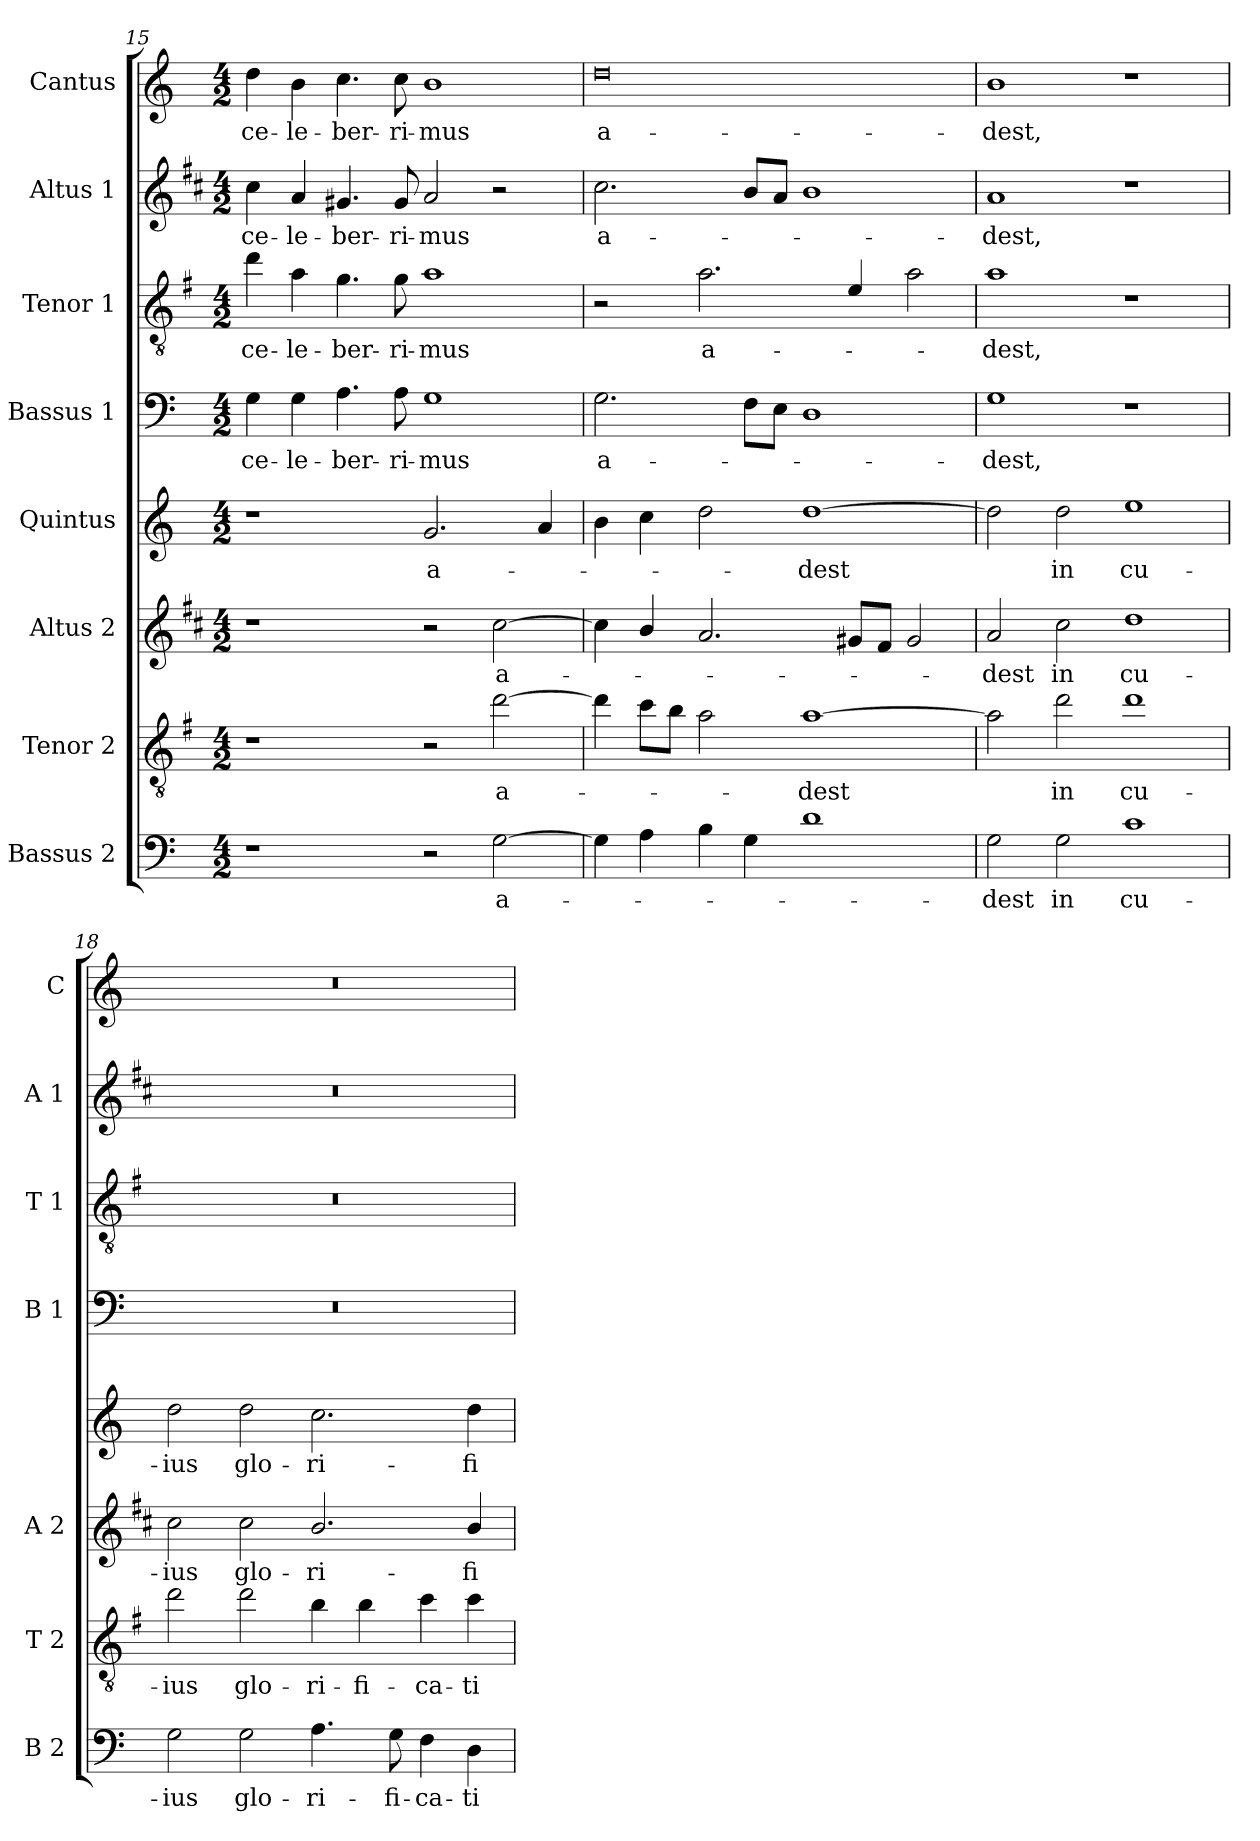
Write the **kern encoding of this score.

**kern	**text	**kern	**text	**kern	**text	**kern	**text	**kern	**text	**kern	**text	**kern	**text	**kern	**text
*part8	*part8	*part7	*part7	*part6	*part6	*part5	*part5	*part4	*part4	*part3	*part3	*part2	*part2	*part1	*part1
*staff8	*staff8	*staff7	*staff7	*staff6	*staff6	*staff5	*staff5	*staff4	*staff4	*staff3	*staff3	*staff2	*staff2	*staff1	*staff1
*I"Bassus 2	*	*I"Tenor 2	*	*I"Altus 2	*	*I"Quintus	*	*I"Bassus 1	*	*I"Tenor 1	*	*I"Altus 1	*	*I"Cantus	*
*I'B 2	*	*I'T 2	*	*I'A 2	*	*	*	*I'B 1	*	*I'T 1	*	*I'A 1	*	*I'C	*
*clefF4	*	*clefGv2	*	*clefG2	*	*clefG2	*	*clefF4	*	*clefGv2	*	*clefG2	*	*clefG2	*
*	*	*ITrd4c7	*	*ITrd1c2	*	*	*	*	*	*ITrd4c7	*	*ITrd1c2	*	*	*
*k[]	*	*k[]	*	*k[]	*	*k[]	*	*k[]	*	*k[]	*	*k[]	*	*k[]	*
*C:	*	*C:	*	*C:	*	*C:	*	*C:	*	*C:	*	*C:	*	*C:	*
*M4/2	*	*M4/2	*	*M4/2	*	*M4/2	*	*M4/2	*	*M4/2	*	*M4/2	*	*M4/2	*
=15	=15	=15	=15	=15	=15	=15	=15	=15	=15	=15	=15	=15	=15	=15	=15
!	!	!	!	!	!	!	!	!	!LO:LY:b	!	!LO:LY:b	!	!LO:LY:b	!	!LO:LY:b
1r	.	1r	.	1r	.	1r	.	4G\	ce-	4g\	ce-	4b\	ce-	4dd\	ce-
!	!	!	!	!	!	!	!	!	!LO:LY:b	!	!LO:LY:b	!	!LO:LY:b	!	!LO:LY:b
.	.	.	.	.	.	.	.	4G\	-le-	4d\	-le-	4g/	-le-	4b\	-le-
!	!	!	!	!	!	!	!	!	!LO:LY:b	!	!LO:LY:b	!	!LO:LY:b	!	!LO:LY:b
.	.	.	.	.	.	.	.	4.A\	-ber-	4.c\	-ber-	4.f#X/	-ber-	4.cc\	-ber-
!	!	!	!	!	!	!	!	!	!LO:LY:b	!	!LO:LY:b	!	!LO:LY:b	!	!LO:LY:b
.	.	.	.	.	.	.	.	8A\	-ri-	8c\	-ri-	8f#/	-ri-	8cc\	-ri-
!	!	!	!	!	!	!	!LO:LY:b	!	!LO:LY:b	!	!LO:LY:b	!	!LO:LY:b	!	!LO:LY:b
2r	.	2r	.	2r	.	2.g/	a-	1G	-mus	1d	-mus	2g/	-mus	1b	-mus
!	!LO:LY:b	!	!LO:LY:b	!	!LO:LY:b	!	!	!	!	!	!	!	!	!	!
[2G\	a-	[2g\	a-	[2b\	a-	.	.	.	.	.	.	2r	.	.	.
.	.	.	.	.	.	4a/	.	.	.	.	.	.	.	.	.
=16	=16	=16	=16	=16	=16	=16	=16	=16	=16	=16	=16	=16	=16	=16	=16
!	!	!	!	!	!	!	!	!	!LO:LY:b	!	!	!	!LO:LY:b	!	!LO:LY:b
4G\]	.	4g\]	.	4b\]	.	4b\	.	2.G\	a-	2r	.	2.b\	a-	0dd	a-
4A\	.	8f\L	.	4a/	.	4cc\	.	.	.	.	.	.	.	.	.
.	.	8e\J	.	.	.	.	.	.	.	.	.	.	.	.	.
!	!	!	!	!	!	!	!	!	!	!	!LO:LY:b	!	!	!	!
4B\	.	2d\	.	2.g/	.	2dd\	.	.	.	2.d\	a-	.	.	.	.
4G\	.	.	.	.	.	.	.	8F\L	.	.	.	8a/L	.	.	.
.	.	.	.	.	.	.	.	8E\J	.	.	.	8g/J	.	.	.
!	!	!	!LO:LY:b	!	!	!	!LO:LY:b	!	!	!	!	!	!	!	!
1d	.	[1d	-dest	.	.	[1dd	-dest	1D	.	.	.	1a	.	.	.
.	.	.	.	8f#X/L	.	.	.	.	.	4A/	.	.	.	.	.
.	.	.	.	8e/J	.	.	.	.	.	.	.	.	.	.	.
.	.	.	.	2f#/	.	.	.	.	.	2d\	.	.	.	.	.
=17	=17	=17	=17	=17	=17	=17	=17	=17	=17	=17	=17	=17	=17	=17	=17
!	!LO:LY:b	!	!	!	!LO:LY:b	!	!	!	!LO:LY:b	!	!LO:LY:b	!	!LO:LY:b	!	!LO:LY:b
2G\	-dest	2d\]	.	2g/	-dest	2dd\]	.	1G	-dest,	1d	-dest,	1g	-dest,	1b	-dest,
!	!LO:LY:b	!	!LO:LY:b	!	!LO:LY:b	!	!LO:LY:b	!	!	!	!	!	!	!	!
2G\	in	2g\	in	2b\	in	2dd\	in	.	.	.	.	.	.	.	.
!	!LO:LY:b	!	!LO:LY:b	!	!LO:LY:b	!	!LO:LY:b	!	!	!	!	!	!	!	!
1c	cu-	1g	cu-	1cc	cu-	1ee	cu-	1r	.	1r	.	1r	.	1r	.
!!LO:PB:g=z
=18	=18	=18	=18	=18	=18	=18	=18	=18	=18	=18	=18	=18	=18	=18	=18
!	!LO:LY:b	!	!LO:LY:b	!	!LO:LY:b	!	!LO:LY:b	!	!	!	!	!	!	!	!
2G\	-ius	2g\	-ius	2b\	-ius	2dd\	-ius	0r	.	0r	.	0r	.	0r	.
!	!LO:LY:b	!	!LO:LY:b	!	!LO:LY:b	!	!LO:LY:b	!	!	!	!	!	!	!	!
2G\	glo-	2g\	glo-	2b\	glo-	2dd\	glo-	.	.	.	.	.	.	.	.
!	!LO:LY:b	!	!LO:LY:b	!	!LO:LY:b	!	!LO:LY:b	!	!	!	!	!	!	!	!
4.A\	-ri-	4e\	-ri-	2.a/	-ri-	2.cc\	-ri-	.	.	.	.	.	.	.	.
!	!	!	!LO:LY:b	!	!	!	!	!	!	!	!	!	!	!	!
.	.	4e\	-fi-	.	.	.	.	.	.	.	.	.	.	.	.
!	!LO:LY:b	!	!	!	!	!	!	!	!	!	!	!	!	!	!
8G\	-fi-	.	.	.	.	.	.	.	.	.	.	.	.	.	.
!	!LO:LY:b	!	!LO:LY:b	!	!	!	!	!	!	!	!	!	!	!	!
4F\	-ca-	4f\	-ca-	.	.	.	.	.	.	.	.	.	.	.	.
!	!LO:LY:b	!	!LO:LY:b	!	!LO:LY:b	!	!LO:LY:b	!	!	!	!	!	!	!	!
4D\	-ti-	4f\	-ti-	4a/	-fi-	4dd\	-fi-	.	.	.	.	.	.	.	.
=	=	=	=	=	=	=	=	=	=	=	=	=	=	=	=
*-	*-	*-	*-	*-	*-	*-	*-	*-	*-	*-	*-	*-	*-	*-	*-
